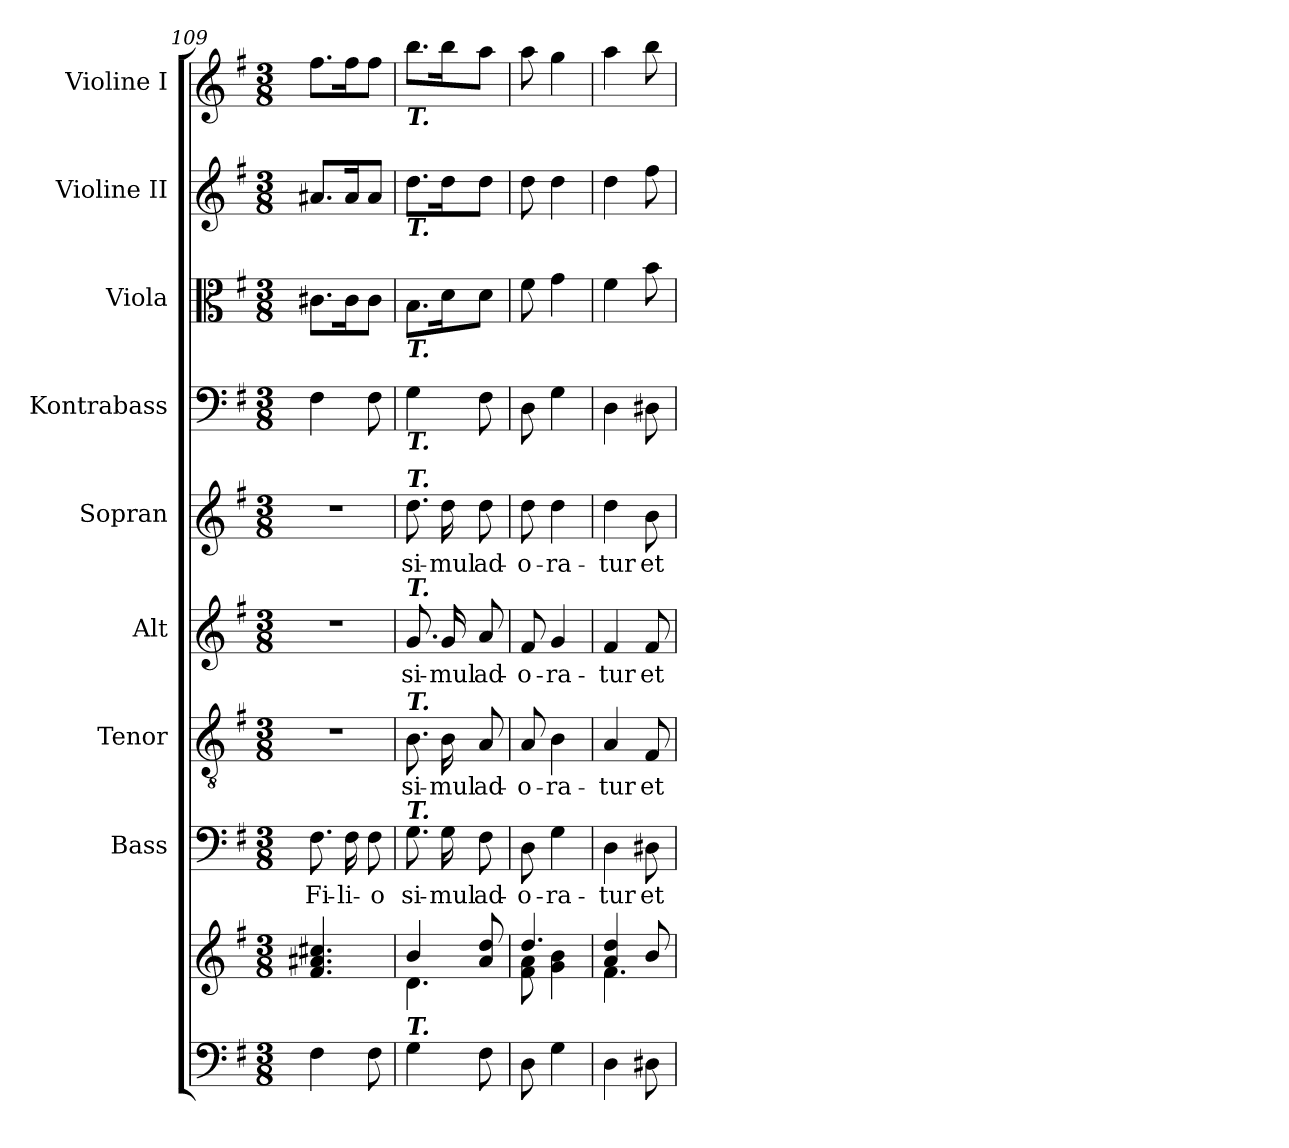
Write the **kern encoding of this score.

**kern	**kern	**kern	**text	**kern	**text	**kern	**text	**kern	**text	**kern	**kern	**kern	**kern
*part9	*part9	*part8	*part8	*part7	*part7	*part6	*part6	*part5	*part5	*part4	*part3	*part2	*part1
*staff10	*staff9	*staff8	*staff8	*staff7	*staff7	*staff6	*staff6	*staff5	*staff5	*staff4	*staff3	*staff2	*staff1
*	*	*I"Bass	*	*I"Tenor	*	*I"Alt	*	*I"Sopran	*	*I"Kontrabass	*I"Viola	*I"Violine II	*I"Violine I
*	*	*I'B.	*	*I'T.	*	*I'A.	*	*I'S.	*	*I'Kb.	*I'Vla.	*I'Vl. II	*I'Vl. I
*clefF4	*clefG2	*clefF4	*	*clefGv2	*	*clefG2	*	*clefG2	*	*clefF4	*clefC3	*clefG2	*clefG2
*	*	*	*	*	*	*	*	*	*	*ITrd7c12	*	*	*
*k[f#]	*k[f#]	*k[f#]	*	*k[f#]	*	*k[f#]	*	*k[f#]	*	*k[f#]	*k[f#]	*k[f#]	*k[f#]
*G:	*G:	*G:	*	*G:	*	*G:	*	*G:	*	*G:	*G:	*G:	*G:
*M3/8	*M3/8	*M3/8	*	*M3/8	*	*M3/8	*	*M3/8	*	*M3/8	*M3/8	*M3/8	*M3/8
=109	=109	=109	=109	=109	=109	=109	=109	=109	=109	=109	=109	=109	=109
!	!	!	!LO:LY:b	!	!	!	!	!	!	!	!	!	!
4F#\	4.f#/ 4.a#X/ 4.cc#X/	8.F#\	Fi-	4.r	.	4.r	.	4.r	.	4FF#\	8.c#X\L	8.a#X/L	8.ff#\L
!	!	!	!LO:LY:b	!	!	!	!	!	!	!	!	!	!
.	.	16F#\	-li-	.	.	.	.	.	.	.	16c#\k	16a#/k	16ff#\k
!	!	!	!LO:LY:b	!	!	!	!	!	!	!	!	!	!
8F#\	.	8F#\	-o	.	.	.	.	.	.	8FF#\	8c#\J	8a#/J	8ff#\J
!!LO:PB:g=z
=110	=110	=110	=110	=110	=110	=110	=110	=110	=110	=110	=110	=110	=110
*	*^	*	*	*	*	*	*	*	*	*	*	*	*
!	!	!	!	!	!	!	!	!	!	!	!	!	!	!LO:TX:b:Bi:t=T.
!	!	!	!	!	!	!	!	!	!	!	!	!	!LO:TX:b:Bi:t=T.	!
!	!	!	!	!	!	!	!	!	!	!	!	!LO:TX:b:Bi:t=T.	!	!
!	!	!	!	!	!	!	!	!	!	!	!LO:TX:b:Bi:t=T.	!	!	!
!	!	!	!	!	!	!	!	!	!LO:TX:a:Bi:t=T.	!	!	!	!	!
!	!	!	!	!	!	!	!LO:TX:a:Bi:t=T.	!	!	!	!	!	!	!
!	!	!	!	!	!LO:TX:a:Bi:t=T.	!	!	!	!	!	!	!	!	!
!	!	!	!LO:TX:a:Bi:t=T.	!	!	!	!	!	!	!	!	!	!	!
!LO:TX:a:Bi:t=T.	!	!	!	!	!	!	!	!	!	!	!	!	!	!
!	!	!	!	!LO:LY:b	!	!LO:LY:b	!	!LO:LY:b	!	!LO:LY:b	!	!	!	!
4G\	4b/	4.d\	8.G\	si-	8.B\	si-	8.g/	si-	8.dd\	si-	4GG\	8.B\L	8.dd\L	8.bb\L
!	!	!	!	!LO:LY:b	!	!LO:LY:b	!	!LO:LY:b	!	!LO:LY:b	!	!	!	!
.	.	.	16G\	-mul	16B\	-mul	16g/	-mul	16dd\	-mul	.	16d\k	16dd\k	16bb\k
!	!	!	!	!LO:LY:b	!	!LO:LY:b	!	!LO:LY:b	!	!LO:LY:b	!	!	!	!
8F#\	8a/ 8dd/	.	8F#\	ad-	8A/	ad-	8a/	ad-	8dd\	ad-	8FF#\	8d\J	8dd\J	8aa\J
=111	=111	=111	=111	=111	=111	=111	=111	=111	=111	=111	=111	=111	=111	=111
!	!	!	!	!LO:LY:b	!	!LO:LY:b	!	!LO:LY:b	!	!LO:LY:b	!	!	!	!
8D\	4.dd/	8f#\ 8a\	8D\	-o-	8A/	-o-	8f#/	-o-	8dd\	-o-	8DD\	8f#\	8dd\	8aa\
!	!	!	!	!LO:LY:b	!	!LO:LY:b	!	!LO:LY:b	!	!LO:LY:b	!	!	!	!
4G\	.	4g\ 4b\	4G\	-ra-	4B\	-ra-	4g/	-ra-	4dd\	-ra-	4GG\	4g\	4dd\	4gg\
=112	=112	=112	=112	=112	=112	=112	=112	=112	=112	=112	=112	=112	=112	=112
!	!	!	!	!LO:LY:b	!	!LO:LY:b	!	!LO:LY:b	!	!LO:LY:b	!	!	!	!
4D\	4a/ 4dd/	4.f#\	4D\	-tur	4A/	-tur	4f#/	-tur	4dd\	-tur	4DD\	4f#\	4dd\	4aa\
!	!	!	!	!LO:LY:b	!	!LO:LY:b	!	!LO:LY:b	!	!LO:LY:b	!	!	!	!
8D#X\	8b/	.	8D#X\	et	8F#/	et	8f#/	et	8b\	et	8DD#X\	8b\	8ff#\	8bb\
*	*v	*v	*	*	*	*	*	*	*	*	*	*	*	*
=	=	=	=	=	=	=	=	=	=	=	=	=	=
*-	*-	*-	*-	*-	*-	*-	*-	*-	*-	*-	*-	*-	*-
